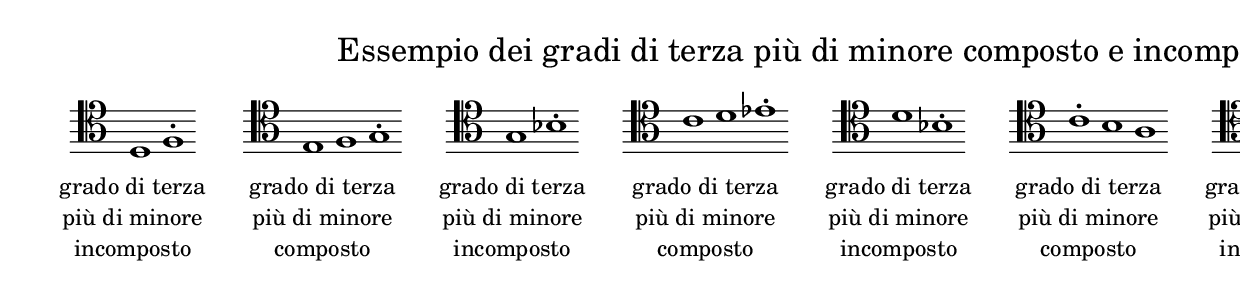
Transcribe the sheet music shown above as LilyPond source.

\version "2.22.2"

% Auto generated file

\header {
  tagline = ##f
}

dot = {
   \once \override Script.add-stem-support = ##f
   \once \override Script.toward-stem-shift = 0
   \once \override Script.skyline-horizontal-padding = 0
   \once \override Script.direction = 1
   \once \override Script.font-size = 1
}

\markup {
  \center-column {
    \line {
      \center-align
      \fontsize#3 { \concat { \normal-text "Essempio dei gradi di terza più di minore composto e incomposto"} }
    }
    \null
    \line {
      \center-column {

        \line {
          \score {
            <<
              \new Staff \with { instrumentName = ""} {
                \override Staff.TimeSignature.stencil = ##f
                \override Staff.NoteHead.style = #'baroque
                \accidentalStyle Score.forget
                \cadenzaOn
                \clef "tenor"
                \key c #`((0 . ,NATURAL) (1 . ,NATURAL) (2 . ,NATURAL)
                          (3 . ,NATURAL) (4 . ,NATURAL) (5 . ,NATURAL)
                          (6 . ,NATURAL))  d1  \dot f1-. 
                \cadenzaOff
              }
            >>
            \layout {
              \context {
                \Score
                \override SpacingSpanner.common-shortest-duration = #(ly:make-moment 1)
              }
            }
          }
        }
        \null
        \line {
          \left-align {  \normal-text "grado di terza" }
        }
        \line {
          \left-align {  \normal-text "più di minore" }
        }
        \line {
          \left-align {  \normal-text "incomposto" }
        }

      }
      \hspace #3 
      \center-column {

        \line {
          \score {
            <<
              \new Staff \with { instrumentName = ""} {
                \override Staff.TimeSignature.stencil = ##f
                \override Staff.NoteHead.style = #'baroque
                \accidentalStyle Score.forget
                \cadenzaOn
                \clef "tenor"
                \key c #`((0 . ,NATURAL) (1 . ,NATURAL) (2 . ,NATURAL)
                          (3 . ,NATURAL) (4 . ,NATURAL) (5 . ,NATURAL)
                          (6 . ,NATURAL))  e1  f1  \dot g1-. 
                \cadenzaOff
              }
            >>
            \layout {
              \context {
                \Score
                \override SpacingSpanner.common-shortest-duration = #(ly:make-moment 1)
              }
            }
          }
        }
        \null
        \line {
          \left-align {  \normal-text "grado di terza" }
        }
        \line {
          \left-align {  \normal-text "più di minore" }
        }
        \line {
          \left-align {  \normal-text "composto" }
        }

      }
      \hspace #3 
      \center-column {

        \line {
          \score {
            <<
              \new Staff \with { instrumentName = ""} {
                \override Staff.TimeSignature.stencil = ##f
                \override Staff.NoteHead.style = #'baroque
                \accidentalStyle Score.forget
                \cadenzaOn
                \clef "tenor"
                \key c #`((0 . ,NATURAL) (1 . ,NATURAL) (2 . ,NATURAL)
                          (3 . ,NATURAL) (4 . ,NATURAL) (5 . ,NATURAL)
                          (6 . ,NATURAL))  g1  \dot bes1-. 
                \cadenzaOff
              }
            >>
            \layout {
              \context {
                \Score
                \override SpacingSpanner.common-shortest-duration = #(ly:make-moment 1)
              }
            }
          }
        }
        \null
        \line {
          \left-align {  \normal-text "grado di terza" }
        }
        \line {
          \left-align {  \normal-text "più di minore" }
        }
        \line {
          \left-align {  \normal-text "incomposto" }
        }

      }
      \hspace #3 
      \center-column {

        \line {
          \score {
            <<
              \new Staff \with { instrumentName = ""} {
                \override Staff.TimeSignature.stencil = ##f
                \override Staff.NoteHead.style = #'baroque
                \accidentalStyle Score.forget
                \cadenzaOn
                \clef "tenor"
                \key c #`((0 . ,NATURAL) (1 . ,NATURAL) (2 . ,NATURAL)
                          (3 . ,NATURAL) (4 . ,NATURAL) (5 . ,NATURAL)
                          (6 . ,NATURAL))  c'1  d'1  \dot es'1-. 
                \cadenzaOff
              }
            >>
            \layout {
              \context {
                \Score
                \override SpacingSpanner.common-shortest-duration = #(ly:make-moment 1)
              }
            }
          }
        }
        \null
        \line {
          \left-align {  \normal-text "grado di terza" }
        }
        \line {
          \left-align {  \normal-text "più di minore" }
        }
        \line {
          \left-align {  \normal-text "composto" }
        }

      }
      \hspace #3 
      \center-column {

        \line {
          \score {
            <<
              \new Staff \with { instrumentName = ""} {
                \override Staff.TimeSignature.stencil = ##f
                \override Staff.NoteHead.style = #'baroque
                \accidentalStyle Score.forget
                \cadenzaOn
                \clef "tenor"
                \key c #`((0 . ,NATURAL) (1 . ,NATURAL) (2 . ,NATURAL)
                          (3 . ,NATURAL) (4 . ,NATURAL) (5 . ,NATURAL)
                          (6 . ,NATURAL))  d'1  \dot bes1-. 
                \cadenzaOff
              }
            >>
            \layout {
              \context {
                \Score
                \override SpacingSpanner.common-shortest-duration = #(ly:make-moment 1)
              }
            }
          }
        }
        \null
        \line {
          \left-align {  \normal-text "grado di terza" }
        }
        \line {
          \left-align {  \normal-text "più di minore" }
        }
        \line {
          \left-align {  \normal-text "incomposto" }
        }

      }
      \hspace #3 
      \center-column {

        \line {
          \score {
            <<
              \new Staff \with { instrumentName = ""} {
                \override Staff.TimeSignature.stencil = ##f
                \override Staff.NoteHead.style = #'baroque
                \accidentalStyle Score.forget
                \cadenzaOn
                \clef "tenor"
                \key c #`((0 . ,NATURAL) (1 . ,NATURAL) (2 . ,NATURAL)
                          (3 . ,NATURAL) (4 . ,NATURAL) (5 . ,NATURAL)
                          (6 . ,NATURAL))  \dot c'1-.  b1  a1 
                \cadenzaOff
              }
            >>
            \layout {
              \context {
                \Score
                \override SpacingSpanner.common-shortest-duration = #(ly:make-moment 1)
              }
            }
          }
        }
        \null
        \line {
          \left-align {  \normal-text "grado di terza" }
        }
        \line {
          \left-align {  \normal-text "più di minore" }
        }
        \line {
          \left-align {  \normal-text "composto" }
        }

      }
      \hspace #3 
      \center-column {

        \line {
          \score {
            <<
              \new Staff \with { instrumentName = ""} {
                \override Staff.TimeSignature.stencil = ##f
                \override Staff.NoteHead.style = #'baroque
                \accidentalStyle Score.forget
                \cadenzaOn
                \clef "tenor"
                \key c #`((0 . ,NATURAL) (1 . ,NATURAL) (2 . ,NATURAL)
                          (3 . ,NATURAL) (4 . ,NATURAL) (5 . ,NATURAL)
                          (6 . ,NATURAL))  bes1  \dot ges1-. 
                \cadenzaOff
              }
            >>
            \layout {
              \context {
                \Score
                \override SpacingSpanner.common-shortest-duration = #(ly:make-moment 1)
              }
            }
          }
        }
        \null
        \line {
          \left-align {  \normal-text "grado di terza" }
        }
        \line {
          \left-align {  \normal-text "più di minore" }
        }
        \line {
          \left-align {  \normal-text "incomposto" }
        }

      }
      \hspace #3 
      \center-column {

        \line {
          \score {
            <<
              \new Staff \with { instrumentName = ""} {
                \override Staff.TimeSignature.stencil = ##f
                \override Staff.NoteHead.style = #'baroque
                \accidentalStyle Score.forget
                \cadenzaOn
                \clef "tenor"
                \key c #`((0 . ,NATURAL) (1 . ,NATURAL) (2 . ,NATURAL)
                          (3 . ,NATURAL) (4 . ,NATURAL) (5 . ,NATURAL)
                          (6 . ,NATURAL))  \dot g1-.  f1  e1 
                \cadenzaOff
              }
            >>
            \layout {
              \context {
                \Score
                \override SpacingSpanner.common-shortest-duration = #(ly:make-moment 1)
              }
            }
          }
        }
        \null
        \line {
          \left-align {  \normal-text "grado di terza" }
        }
        \line {
          \left-align {  \normal-text "più di minore" }
        }
        \line {
          \left-align {  \normal-text "composto" }
        }

      }
      \hspace #3 

    }
  }
}